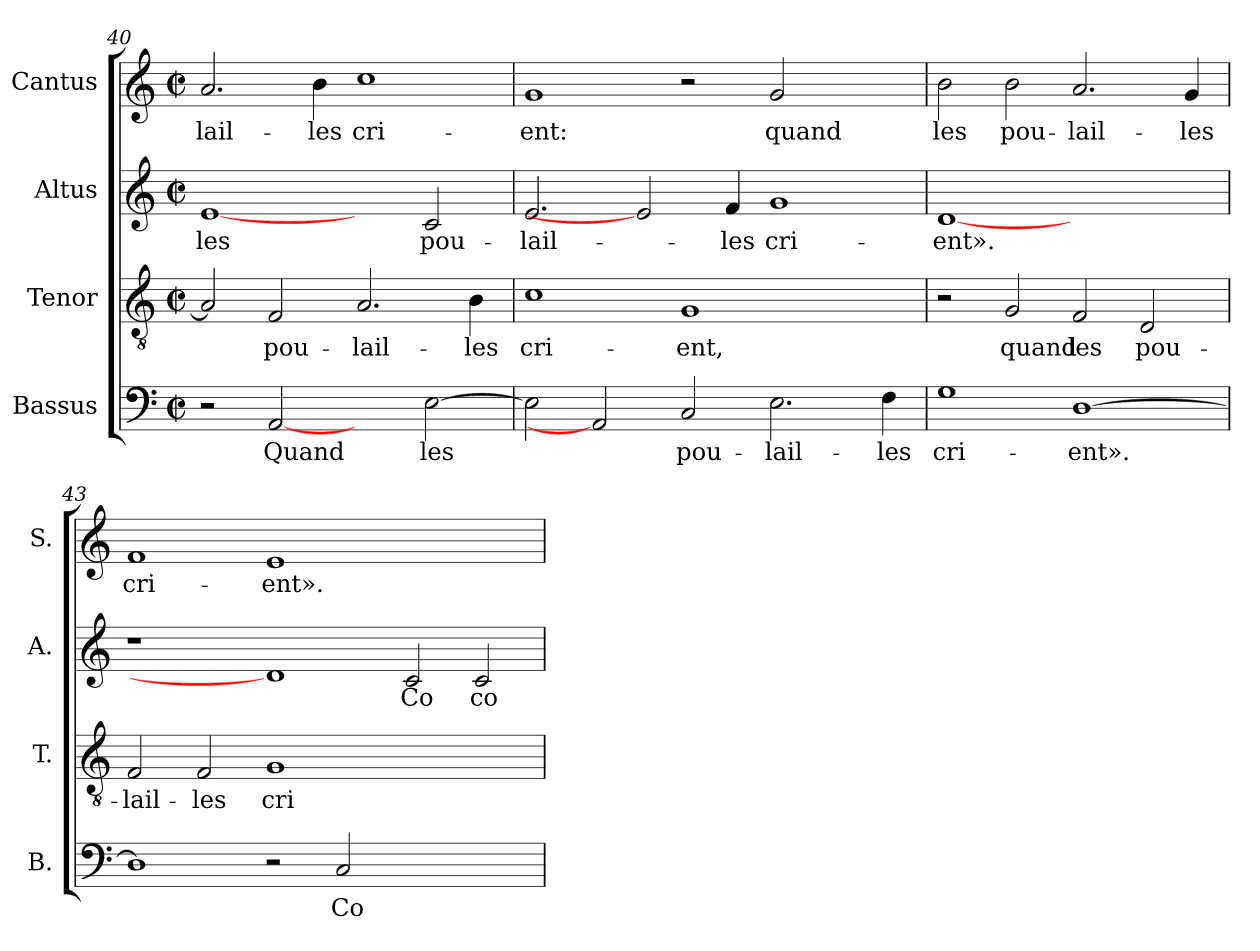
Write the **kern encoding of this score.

**kern	**text	**kern	**text	**kern	**text	**kern	**text
*part4	*part4	*part3	*part3	*part2	*part2	*part1	*part1
*staff4	*staff4	*staff3	*staff3	*staff2	*staff2	*staff1	*staff1
*I"Bassus	*	*I"Tenor	*	*I"Altus	*	*I"Cantus	*
*I'B.	*	*I'T.	*	*I'A.	*	*I'S.	*
*clefF4	*	*clefGv2	*	*clefG2	*	*clefG2	*
*	*	*ITrd7c12	*	*	*	*	*
*k[]	*	*k[]	*	*k[]	*	*k[]	*
*C:	*	*C:	*	*C:	*	*C:	*
*M2/2	*	*M2/2	*	*M2/2	*	*M2/2	*
*met(c|)	*	*met(c|)	*	*met(c|)	*	*met(c|)	*
=40	=40	=40	=40	=40	=40	=40	=40
!	!	!	!	!	!LO:LY:b:color=#000000	!	!
!	!	!	!	!	!	!	!LO:LY:b:color=#000000
2r	.	2AAi/]	.	[1ei	les	2.ai/	-lail-
!	!LO:LY:b:color=#000000	!	!	!	!	!	!
!	!	!	!LO:LY:b:color=#000000	!	!	!	!
[2AAi	Quand	2FFi/	pou-	.	.	.	.
!	!	!	!	!	!	!	!LO:LY:b:color=#000000
.	.	.	.	.	.	4bi\	-les
!	!	!	!LO:LY:b:color=#000000	!	!	!	!
!	!	!	!	!	!	!	!LO:LY:b:color=#000000
2ryy	.	2.AAi/	-lail-	2ryy	.	1cci	cri-
!	!LO:LY:b:color=#000000	!	!	!	!	!	!
!	!	!	!	!	!LO:LY:b:color=#000000	!	!
[>2Ei\	les	.	.	2ci/	pou-	.	.
!	!	!	!LO:LY:b:color=#000000	!	!	!	!
.	.	4BBi\	-les	.	.	.	.
!!LO:LB:g=z
=41	=41	=41	=41	=41	=41	=41	=41
!	!	!	!LO:LY:b:color=#000000	!	!	!	!
!	!	!	!	!	!LO:LY:b:color=#000000	!	!
!	!	!	!	!	!	!	!LO:LY:b:color=#000000
2Ei\]	.	1Ci	cri-	2.ei/	-lail-	1gi	-ent:
2AAi]	.	.	.	.	.	.	.
.	.	.	.	2ei]	.	.	.
!	!LO:LY:b:color=#000000	!	!	!	!	!	!
!	!	!	!LO:LY:b:color=#000000	!	!	!	!
2Ci/	pou-	1GGi	-ent,	.	.	2r	.
!	!	!	!	!	!LO:LY:b:color=#000000	!	!
.	.	.	.	4fi/	-les	.	.
!	!LO:LY:b:color=#000000	!	!	!	!	!	!
!	!	!	!	!	!LO:LY:b:color=#000000	!	!
!	!	!	!	!	!	!	!LO:LY:b:color=#000000
2.Ei\	-lail-	.	.	1gi	cri-	2gi/	quand
.	.	2ryy	.	.	.	2ryy	.
!	!LO:LY:b:color=#000000	!	!	!	!	!	!
4Fi\	-les	.	.	.	.	.	.
=42	=42	=42	=42	=42	=42	=42	=42
!	!LO:LY:b:color=#000000	!	!	!	!	!	!
!	!	!	!	!	!LO:LY:b:color=#000000	!	!
!	!	!	!	!	!	!	!LO:LY:b:color=#000000
1Gi	cri-	2r	.	[1di	-ent».	2bi\	les
!	!	!	!LO:LY:b:color=#000000	!	!	!	!
!	!	!	!	!	!	!	!LO:LY:b:color=#000000
.	.	2GGi/	quand	.	.	2bi\	pou-
!	!LO:LY:b:color=#000000	!	!	!	!	!	!
!	!	!	!LO:LY:b:color=#000000	!	!	!	!
!	!	!	!	!	!	!	!LO:LY:b:color=#000000
[>1Di	-ent».	2FFi/	les	1ryy	.	2.ai/	-lail-
!	!	!	!LO:LY:b:color=#000000	!	!	!	!
.	.	2DDi/	pou-	.	.	.	.
!	!	!	!	!	!	!	!LO:LY:b:color=#000000
.	.	.	.	.	.	4gi/	-les
=43	=43	=43	=43	=43	=43	=43	=43
!	!	!	!LO:LY:b:color=#000000	!	!	!	!
!	!	!	!	!	!	!	!LO:LY:b:color=#000000
1Di]	.	2FFi/	-lail-	1r	.	1fi	cri-
!	!	!	!LO:LY:b:color=#000000	!	!	!	!
.	.	2FFi/	-les	.	.	.	.
!	!	!	!LO:LY:b:color=#000000	!	!	!	!
!	!	!	!	!	!	!	!LO:LY:b:color=#000000
2r	.	1GGi	cri-	1di]	.	1ei	-ent».
!	!LO:LY:b:color=#000000	!	!	!	!	!	!
2Ci/	Co	.	.	.	.	.	.
!	!	!	!	!	!LO:LY:b:color=#000000	!	!
1ryy	.	1ryy	.	2ci/	Co	1ryy	.
!	!	!	!	!	!LO:LY:b:color=#000000	!	!
.	.	.	.	2ci/	co	.	.
=	=	=	=	=	=	=	=
*-	*-	*-	*-	*-	*-	*-	*-
